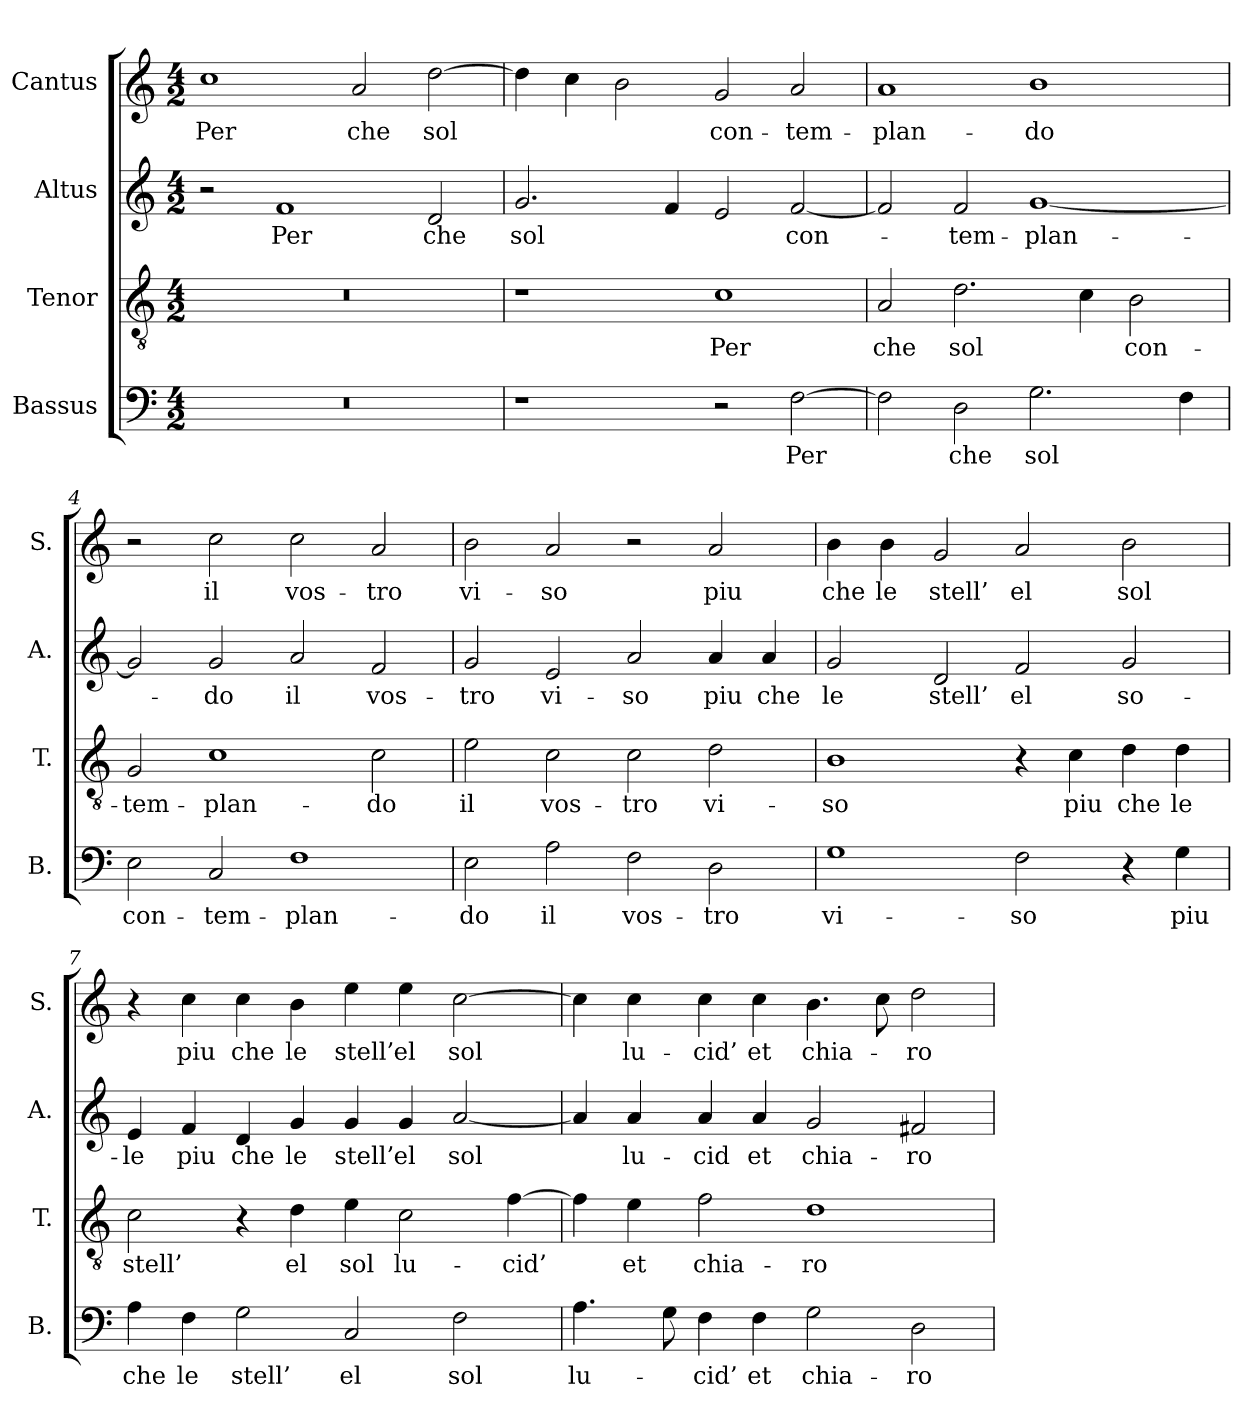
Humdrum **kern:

**kern	**text	**kern	**text	**kern	**text	**kern	**text
*part4	*part4	*part3	*part3	*part2	*part2	*part1	*part1
*staff4	*staff4	*staff3	*staff3	*staff2	*staff2	*staff1	*staff1
*I"Bassus	*	*I"Tenor	*	*I"Altus	*	*I"Cantus	*
*I'B.	*	*I'T.	*	*I'A.	*	*I'S.	*
*clefF4	*	*clefGv2	*	*clefG2	*	*clefG2	*
*	*	*ITrd7c12	*	*	*	*	*
*k[]	*	*k[]	*	*k[]	*	*k[]	*
*C:	*	*C:	*	*C:	*	*C:	*
*M4/2	*	*M4/2	*	*M4/2	*	*M4/2	*
=1	=1	=1	=1	=1	=1	=1	=1
0r	.	0r	.	2r	.	1cc\	Per
.	.	.	.	1f/	Per	.	.
.	.	.	.	.	.	2a/	che
.	.	.	.	2d/	che	[2dd\	sol
=2	=2	=2	=2	=2	=2	=2	=2
1r	.	1r	.	2.g/	sol	4dd\]	.
.	.	.	.	.	.	4cc\	.
.	.	.	.	.	.	2b\	.
.	.	.	.	4f/	.	.	.
2r	.	1C\	Per	2e/	.	2g/	con-
[2F\	Per	.	.	[2f/	con-	2a/	-tem-
=3	=3	=3	=3	=3	=3	=3	=3
2F\]	.	2AA/	che	2f/]	.	1a/	-plan-
2D\	che	2.D\	sol	2f/	-tem-	.	.
2.G\	sol	.	.	[1g/	-plan-	1b\	-do
.	.	4C\	.	.	.	.	.
.	.	2BB\	con-	.	.	.	.
4F\	.	.	.	.	.	.	.
=4	=4	=4	=4	=4	=4	=4	=4
2E\	con-	2GG/	-tem-	2g/]	.	2r	.
2C/	-tem-	1C\	-plan-	2g/	-do	2cc\	il
1F\	-plan-	.	.	2a/	il	2cc\	vos-
.	.	2C\	-do	2f/	vos-	2a/	-tro
=5	=5	=5	=5	=5	=5	=5	=5
2E\	-do	2E\	il	2g/	-tro	2b\	vi-
2A\	il	2C\	vos-	2e/	vi-	2a/	-so
2F\	vos-	2C\	-tro	2a/	-so	2r	.
2D\	-tro	2D\	vi-	4a/	piu	2a/	piu
.	.	.	.	4a/	che	.	.
!!LO:LB:g=z
=6	=6	=6	=6	=6	=6	=6	=6
1G\	vi-	1BB\	-so	2g/	le	4b\	che
.	.	.	.	.	.	4b\	le
.	.	.	.	2d/	stell’	2g/	stell’
2F\	-so	4r	.	2f/	el	2a/	el
.	.	4C\	piu	.	.	.	.
4r	.	4D\	che	2g/	so-	2b\	sol
4G\	piu	4D\	le	.	.	.	.
=7	=7	=7	=7	=7	=7	=7	=7
4A\	che	2C\	stell’	4e/	-le	4r	.
4F\	le	.	.	4f/	piu	4cc\	piu
2G\	stell’	4r	.	4d/	che	4cc\	che
.	.	4D\	el	4g/	le	4b\	le
2C/	el	4E\	sol	4g/	stell’	4ee\	stell’
.	.	2C\	lu-	4g/	el	4ee\	el
2F\	sol	.	.	[2a/	sol	[2cc\	sol
.	.	[4F\	-cid’	.	.	.	.
=8	=8	=8	=8	=8	=8	=8	=8
4.A\	lu-	4F\]	.	4a/]	.	4cc\]	.
.	.	4E\	et	4a/	lu-	4cc\	lu-
8G\	.	.	.	.	.	.	.
4F\	-cid’	2F\	chia-	4a/	-cid	4cc\	-cid’
4F\	et	.	.	4a/	et	4cc\	et
2G\	chia-	1D\	-ro	2g/	chia-	4.b\	chia-
.	.	.	.	.	.	8cc\	.
2D\	-ro	.	.	2f#X/	-ro	2dd\	-ro
=	=	=	=	=	=	=	=
*-	*-	*-	*-	*-	*-	*-	*-
